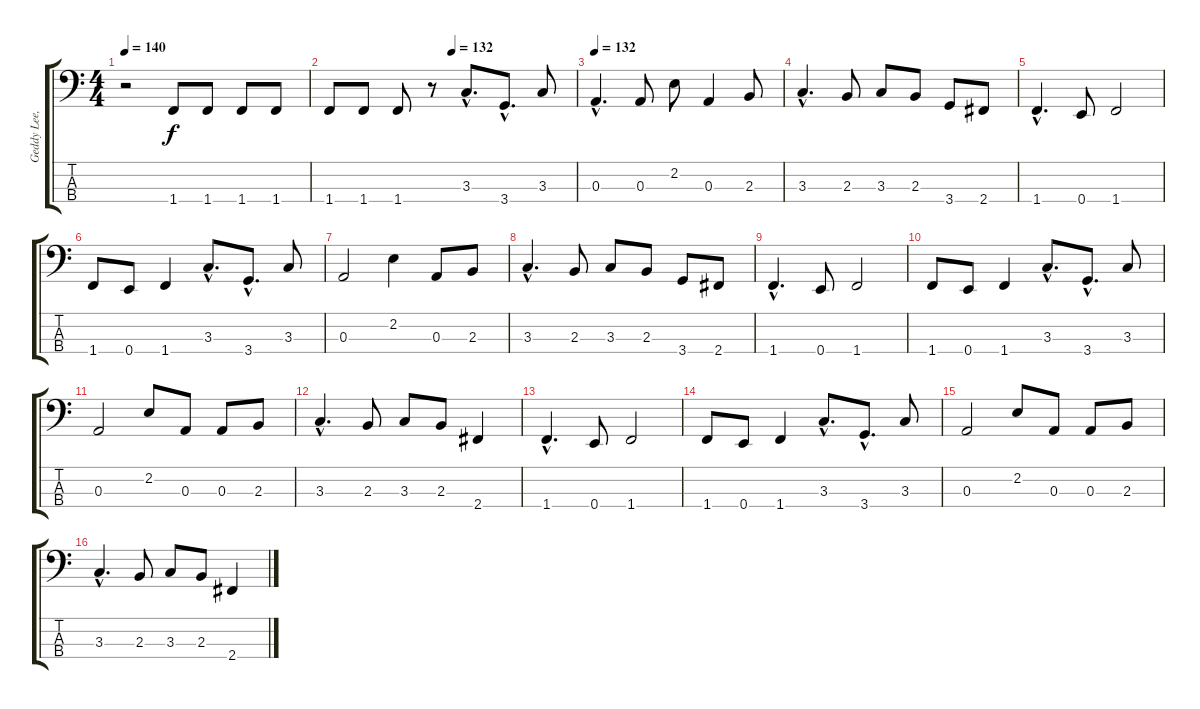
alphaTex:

\track ("Geddy Lee, Bajo" "Geddy Lee,") {instrument electricbassfinger}
\staff {score tabs}
\tuning (G2 D2 A1 E1) {hide}
\ts (4 4)
\tempo 140
\clef f4
\ks c
r.2{dy f} 1.4.8 1.4.8 1.4.8 1.4.8 |
\tempo (132 0.5)
1.4.8 1.4.8 1.4.8 r.8 3.3{hac}.8{d} 3.4{hac}.8{d} 3.3.8 |
\tempo 132
0.3{hac}.4{d} 0.3.8 2.2.8 0.3.4 2.3.8 |
3.3{hac}.4{d} 2.3.8 3.3.8 2.3.8 3.4.8 2.4.8 |
1.4{hac}.4{d} 0.4.8 1.4.2 |
1.4.8 0.4.8 1.4.4 3.3{hac}.8{d} 3.4{hac}.8{d} 3.3.8 |
0.3.2 2.2.4 0.3.8 2.3.8 |
3.3{hac}.4{d} 2.3.8 3.3.8 2.3.8 3.4.8 2.4.8 |
1.4{hac}.4{d} 0.4.8 1.4.2 |
1.4.8 0.4.8 1.4.4 3.3{hac}.8{d} 3.4{hac}.8{d} 3.3.8 |
0.3.2 2.2.8 0.3.8 0.3.8 2.3.8 |
3.3{hac}.4{d} 2.3.8 3.3.8 2.3.8 2.4.4 |
1.4{hac}.4{d} 0.4.8 1.4.2 |
1.4.8 0.4.8 1.4.4 3.3{hac}.8{d} 3.4{hac}.8{d} 3.3.8 |
0.3.2 2.2.8 0.3.8 0.3.8 2.3.8 |
3.3{hac}.4{d} 2.3.8 3.3.8 2.3.8 2.4.4
